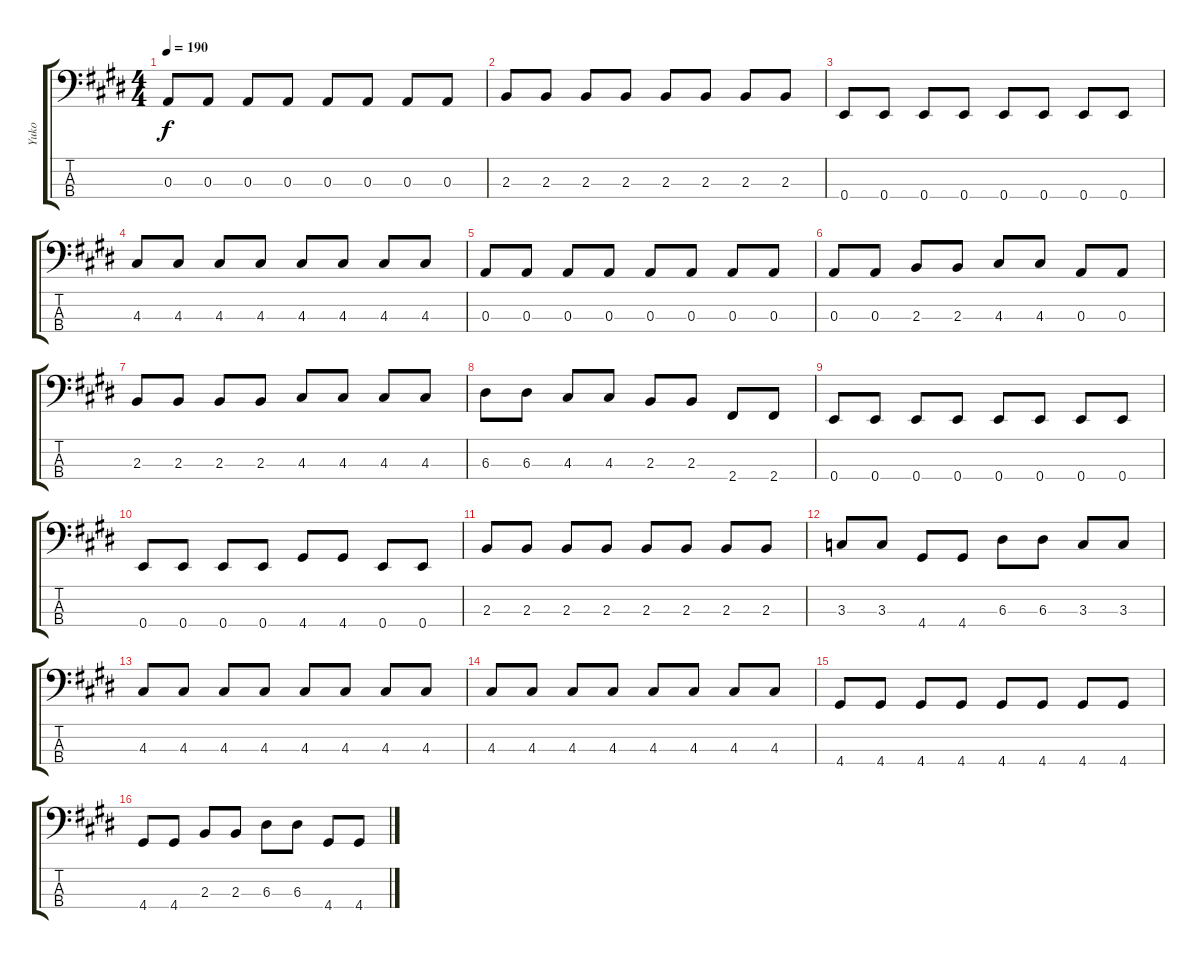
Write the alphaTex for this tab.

\track ("Yuko" "Yuko") {instrument electricbasspick}
\staff {score tabs}
\tuning (G2 D2 A1 E1) {hide}
\ts (4 4)
\tempo 190
\clef f4
\ks e
0.3.8{dy f} 0.3.8 0.3.8 0.3.8 0.3.8 0.3.8 0.3.8 0.3.8 |
2.3.8 2.3.8 2.3.8 2.3.8 2.3.8 2.3.8 2.3.8 2.3.8 |
0.4.8 0.4.8 0.4.8 0.4.8 0.4.8 0.4.8 0.4.8 0.4.8 |
4.3.8 4.3.8 4.3.8 4.3.8 4.3.8 4.3.8 4.3.8 4.3.8 |
0.3.8 0.3.8 0.3.8 0.3.8 0.3.8 0.3.8 0.3.8 0.3.8 |
0.3.8 0.3.8 2.3.8 2.3.8 4.3.8 4.3.8 0.3.8 0.3.8 |
2.3.8 2.3.8 2.3.8 2.3.8 4.3.8 4.3.8 4.3.8 4.3.8 |
6.3.8 6.3.8 4.3.8 4.3.8 2.3.8 2.3.8 2.4.8 2.4.8 |
0.4.8 0.4.8 0.4.8 0.4.8 0.4.8 0.4.8 0.4.8 0.4.8 |
0.4.8 0.4.8 0.4.8 0.4.8 4.4.8 4.4.8 0.4.8 0.4.8 |
2.3.8 2.3.8 2.3.8 2.3.8 2.3.8 2.3.8 2.3.8 2.3.8 |
3.3.8 3.3.8 4.4.8 4.4.8 6.3.8 6.3.8 3.3.8 3.3.8 |
4.3.8 4.3.8 4.3.8 4.3.8 4.3.8 4.3.8 4.3.8 4.3.8 |
4.3.8 4.3.8 4.3.8 4.3.8 4.3.8 4.3.8 4.3.8 4.3.8 |
4.4.8 4.4.8 4.4.8 4.4.8 4.4.8 4.4.8 4.4.8 4.4.8 |
4.4.8 4.4.8 2.3.8 2.3.8 6.3.8 6.3.8 4.4.8 4.4.8
